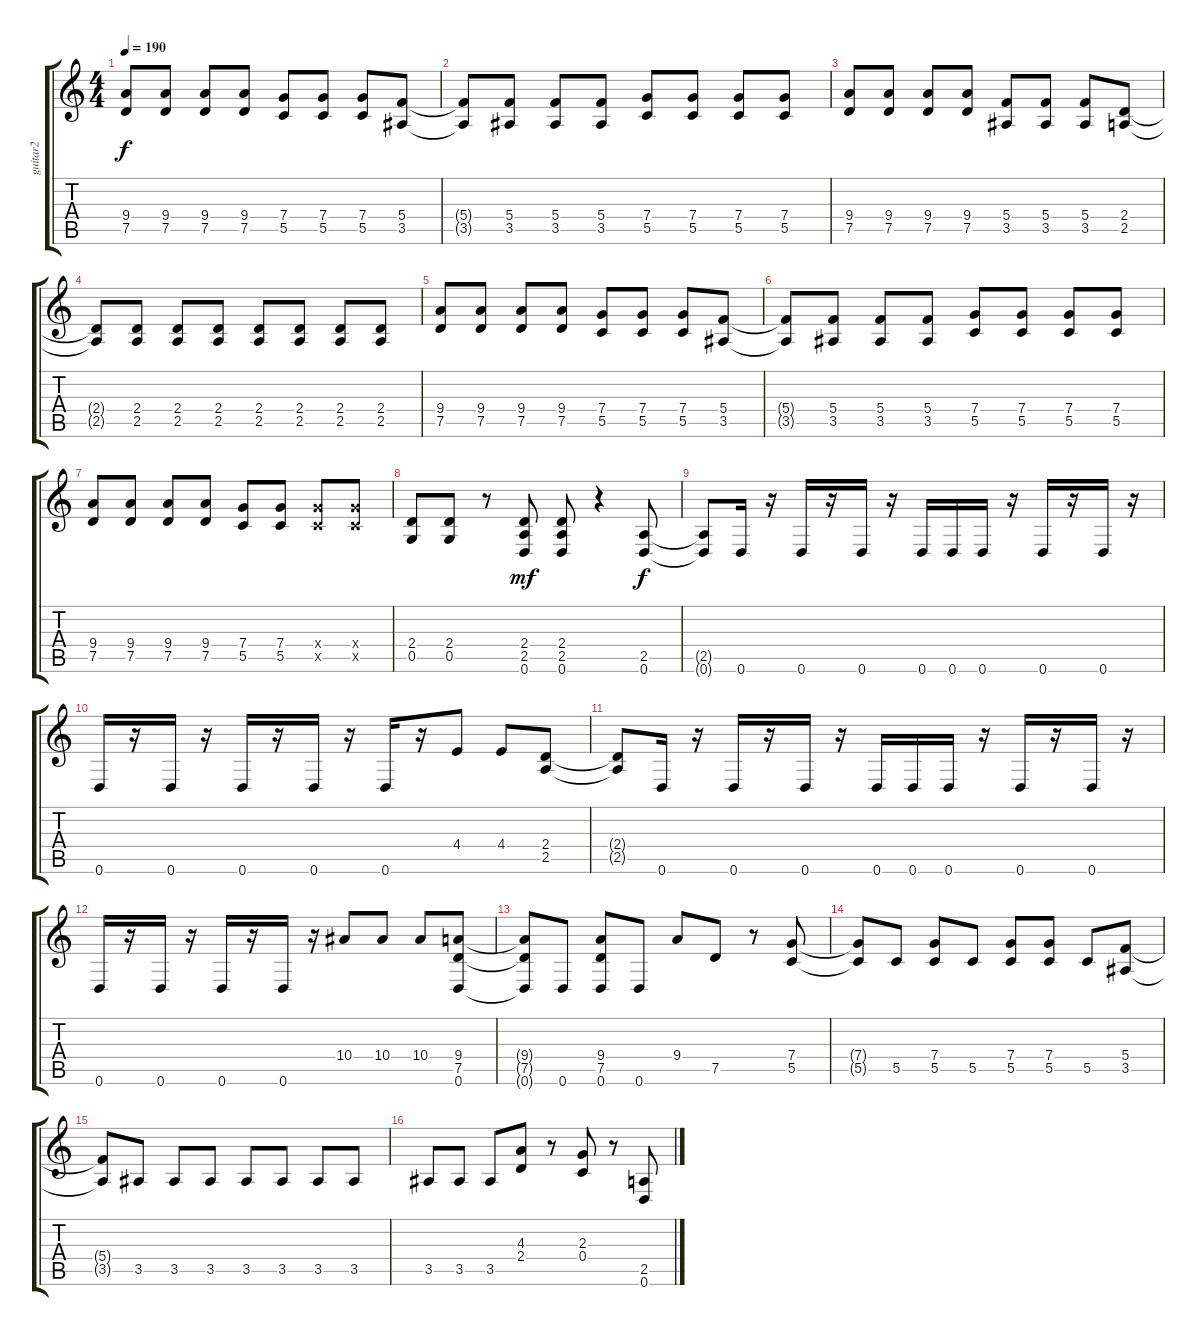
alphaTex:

\track ("guitar2" "guitar2") {instrument distortionguitar}
\staff {score tabs}
\tuning (D4 A3 F3 C3 G2 D2) {hide}
\ts (4 4)
\tempo 190
\clef g2
\ks c
(9.4 7.5).8{dy f} (9.4 7.5).8 (9.4 7.5).8 (9.4 7.5).8 (7.4 5.5).8 (7.4 5.5).8 (7.4 5.5).8 (5.4 3.5).8 |
(5.4{t} 3.5{t}).8 (5.4 3.5).8 (5.4 3.5).8 (5.4 3.5).8 (7.4 5.5).8 (7.4 5.5).8 (7.4 5.5).8 (7.4 5.5).8 |
(9.4 7.5).8 (9.4 7.5).8 (9.4 7.5).8 (9.4 7.5).8 (5.4 3.5).8 (5.4 3.5).8 (5.4 3.5).8 (2.4 2.5).8 |
(2.4{t} 2.5{t}).8 (2.4 2.5).8 (2.4 2.5).8 (2.4 2.5).8 (2.4 2.5).8 (2.4 2.5).8 (2.4 2.5).8 (2.4 2.5).8 |
(9.4 7.5).8 (9.4 7.5).8 (9.4 7.5).8 (9.4 7.5).8 (7.4 5.5).8 (7.4 5.5).8 (7.4 5.5).8 (5.4 3.5).8 |
(5.4{t} 3.5{t}).8 (5.4 3.5).8 (5.4 3.5).8 (5.4 3.5).8 (7.4 5.5).8 (7.4 5.5).8 (7.4 5.5).8 (7.4 5.5).8 |
(9.4 7.5).8 (9.4 7.5).8 (9.4 7.5).8 (9.4 7.5).8 (7.4 5.5).8 (7.4 5.5).8 (7.4{x} 5.5{x}).8 (7.4{x} 5.5{x}).8 |
(2.4 0.5).8 (2.4 0.5).8 r.8 (2.4 2.5 0.6).8{dy mf} (2.4 2.5 0.6).8 r.4 (2.5 0.6).8{dy f} |
(2.5{t} 0.6{t}).8 0.6.16 r.16 0.6.16 r.16 0.6.16 r.16 0.6.16 0.6.16 0.6.16 r.16 0.6.16 r.16 0.6.16 r.16 |
0.6.16 r.16 0.6.16 r.16 0.6.16 r.16 0.6.16 r.16 0.6.16 r.16 4.4.8 4.4.8 (2.4 2.5).8 |
(2.4{t} 2.5{t}).8 0.6.16 r.16 0.6.16 r.16 0.6.16 r.16 0.6.16 0.6.16 0.6.16 r.16 0.6.16 r.16 0.6.16 r.16 |
0.6.16 r.16 0.6.16 r.16 0.6.16 r.16 0.6.16 r.16 10.4.8 10.4.8 10.4.8 (9.4 7.5 0.6).8 |
(9.4{t} 7.5{t} 0.6{t}).8 0.6.8 (9.4 7.5 0.6).8 0.6.8 9.4.8 7.5.8 r.8 (7.4 5.5).8 |
(7.4{t} 5.5{t}).8 5.5.8 (7.4 5.5).8 5.5.8 (7.4 5.5).8 (7.4 5.5).8 5.5.8 (5.4 3.5).8 |
(5.4{t} 3.5{t}).8 3.5.8 3.5.8 3.5.8 3.5.8 3.5.8 3.5.8 3.5.8 |
3.5.8 3.5.8 3.5.8 (4.3 2.4).8 r.8 (2.3 0.4).8 r.8 (2.5 0.6).8
